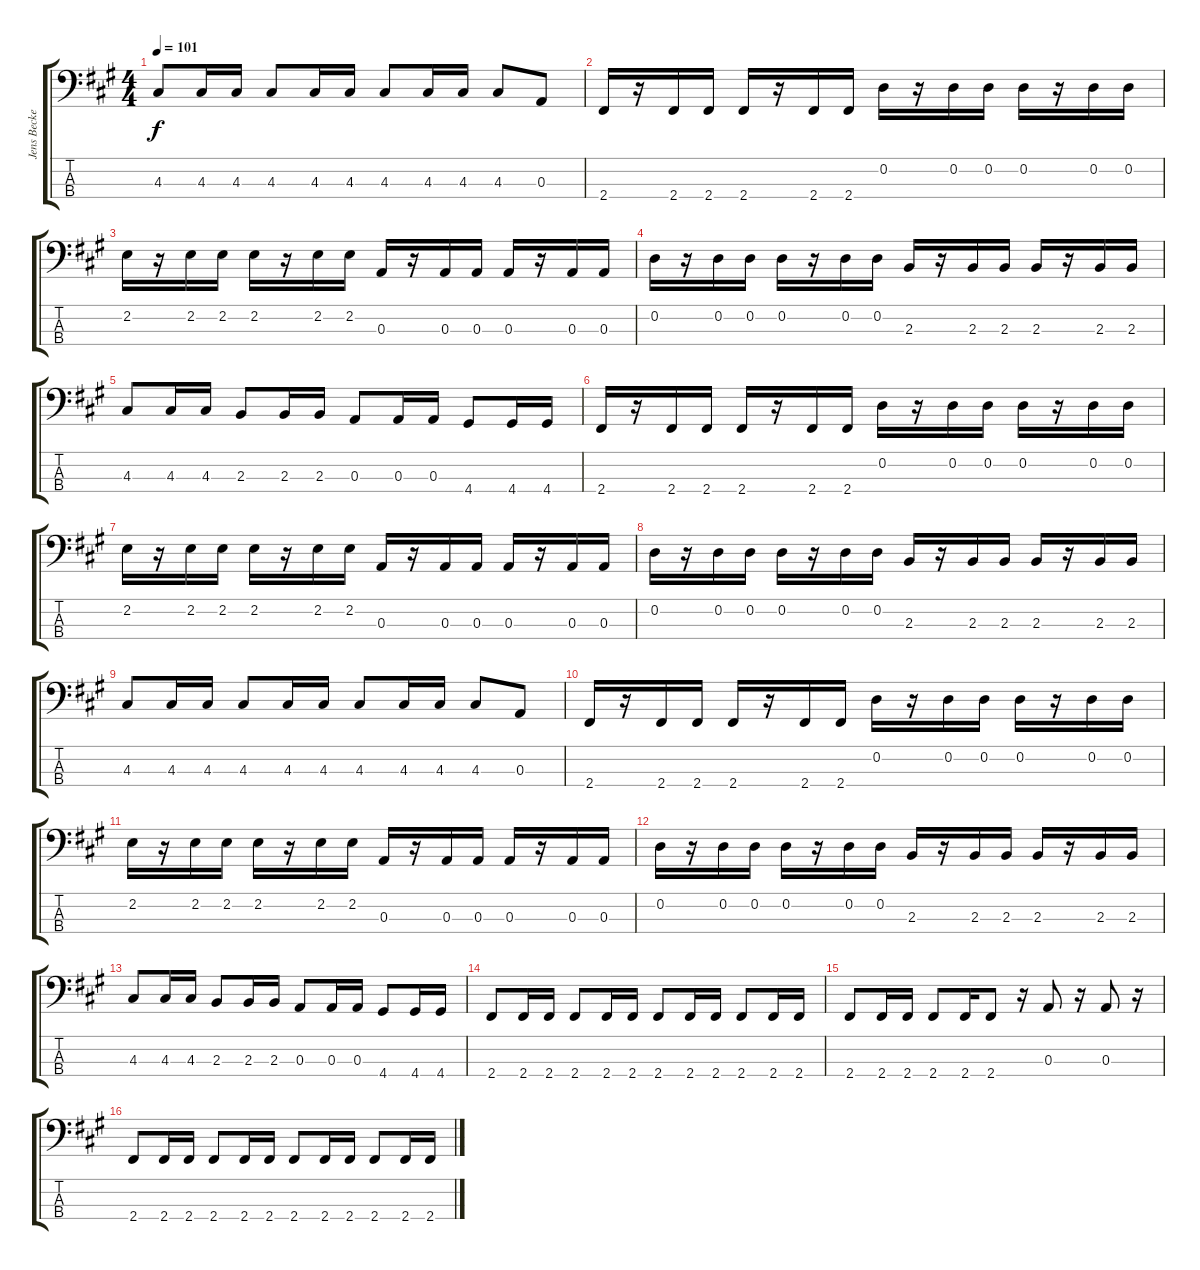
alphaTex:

\track ("Jens Becker" "Jens Becke") {instrument electricbassfinger}
\staff {score tabs}
\tuning (G2 D2 A1 E1) {hide}
\ts (4 4)
\tempo 101
\clef f4
\ks f#minor
4.3.8{dy f} 4.3.16 4.3.16 4.3.8 4.3.16 4.3.16 4.3.8 4.3.16 4.3.16 4.3.8 0.3.8 |
2.4.16 r.16 2.4.16 2.4.16 2.4.16 r.16 2.4.16 2.4.16 0.2.16 r.16 0.2.16 0.2.16 0.2.16 r.16 0.2.16 0.2.16 |
2.2.16 r.16 2.2.16 2.2.16 2.2.16 r.16 2.2.16 2.2.16 0.3.16 r.16 0.3.16 0.3.16 0.3.16 r.16 0.3.16 0.3.16 |
0.2.16 r.16 0.2.16 0.2.16 0.2.16 r.16 0.2.16 0.2.16 2.3.16 r.16 2.3.16 2.3.16 2.3.16 r.16 2.3.16 2.3.16 |
4.3.8 4.3.16 4.3.16 2.3.8 2.3.16 2.3.16 0.3.8 0.3.16 0.3.16 4.4.8 4.4.16 4.4.16 |
2.4.16 r.16 2.4.16 2.4.16 2.4.16 r.16 2.4.16 2.4.16 0.2.16 r.16 0.2.16 0.2.16 0.2.16 r.16 0.2.16 0.2.16 |
2.2.16 r.16 2.2.16 2.2.16 2.2.16 r.16 2.2.16 2.2.16 0.3.16 r.16 0.3.16 0.3.16 0.3.16 r.16 0.3.16 0.3.16 |
0.2.16 r.16 0.2.16 0.2.16 0.2.16 r.16 0.2.16 0.2.16 2.3.16 r.16 2.3.16 2.3.16 2.3.16 r.16 2.3.16 2.3.16 |
4.3.8 4.3.16 4.3.16 4.3.8 4.3.16 4.3.16 4.3.8 4.3.16 4.3.16 4.3.8 0.3.8 |
2.4.16 r.16 2.4.16 2.4.16 2.4.16 r.16 2.4.16 2.4.16 0.2.16 r.16 0.2.16 0.2.16 0.2.16 r.16 0.2.16 0.2.16 |
2.2.16 r.16 2.2.16 2.2.16 2.2.16 r.16 2.2.16 2.2.16 0.3.16 r.16 0.3.16 0.3.16 0.3.16 r.16 0.3.16 0.3.16 |
0.2.16 r.16 0.2.16 0.2.16 0.2.16 r.16 0.2.16 0.2.16 2.3.16 r.16 2.3.16 2.3.16 2.3.16 r.16 2.3.16 2.3.16 |
4.3.8 4.3.16 4.3.16 2.3.8 2.3.16 2.3.16 0.3.8 0.3.16 0.3.16 4.4.8 4.4.16 4.4.16 |
2.4.8 2.4.16 2.4.16 2.4.8 2.4.16 2.4.16 2.4.8 2.4.16 2.4.16 2.4.8 2.4.16 2.4.16 |
2.4.8 2.4.16 2.4.16 2.4.8 2.4.16 2.4.8 r.16 0.3.8 r.16 0.3.8 r.16 |
2.4.8 2.4.16 2.4.16 2.4.8 2.4.16 2.4.16 2.4.8 2.4.16 2.4.16 2.4.8 2.4.16 2.4.16
